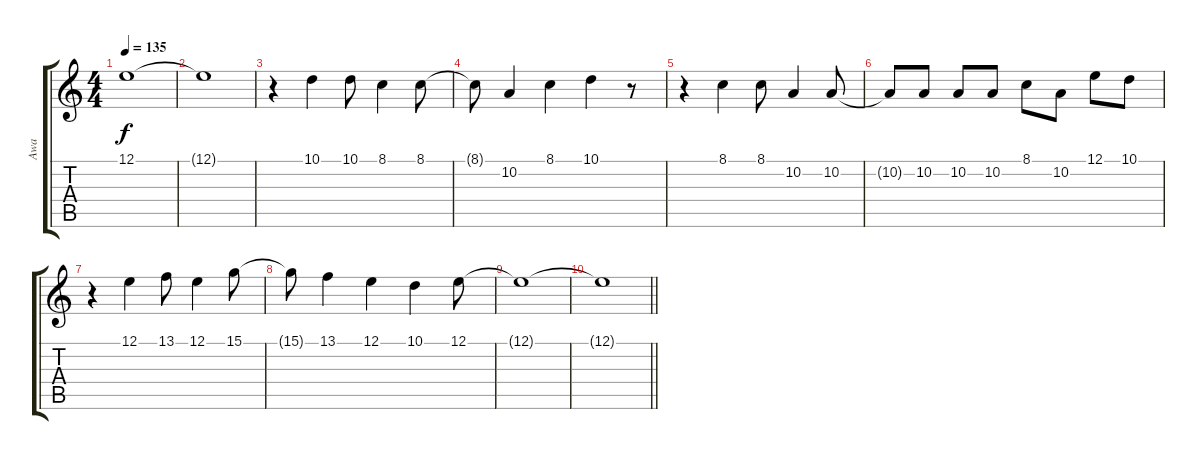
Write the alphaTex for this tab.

\track ("Awa" "Awa") {instrument choiraahs}
\staff {score tabs}
\tuning (E4 B3 G3 D3 A2 E2) {hide}
\ts (4 4)
\tempo 135
\clef g2
\ks c
12.1{t}.1{dy f} |
12.1{t}.1 |
r.4{volume 7 instrument choiraahs} 10.1.4 10.1.8 8.1.4 8.1.8 |
8.1{t}.8 10.2.4 8.1.4 10.1.4 r.8 |
r.4 8.1.4 8.1.8 10.2.4 10.2.8 |
10.2{t}.8 10.2.8 10.2.8 10.2.8 8.1.8 10.2.8 12.1.8 10.1.8 |
r.4 12.1.4 13.1.8 12.1.4 15.1.8 |
15.1{t}.8 13.1.4 12.1.4 10.1.4 12.1.8 |
12.1{t}.1 |
\barLineRight lightlight
12.1{t}.1
